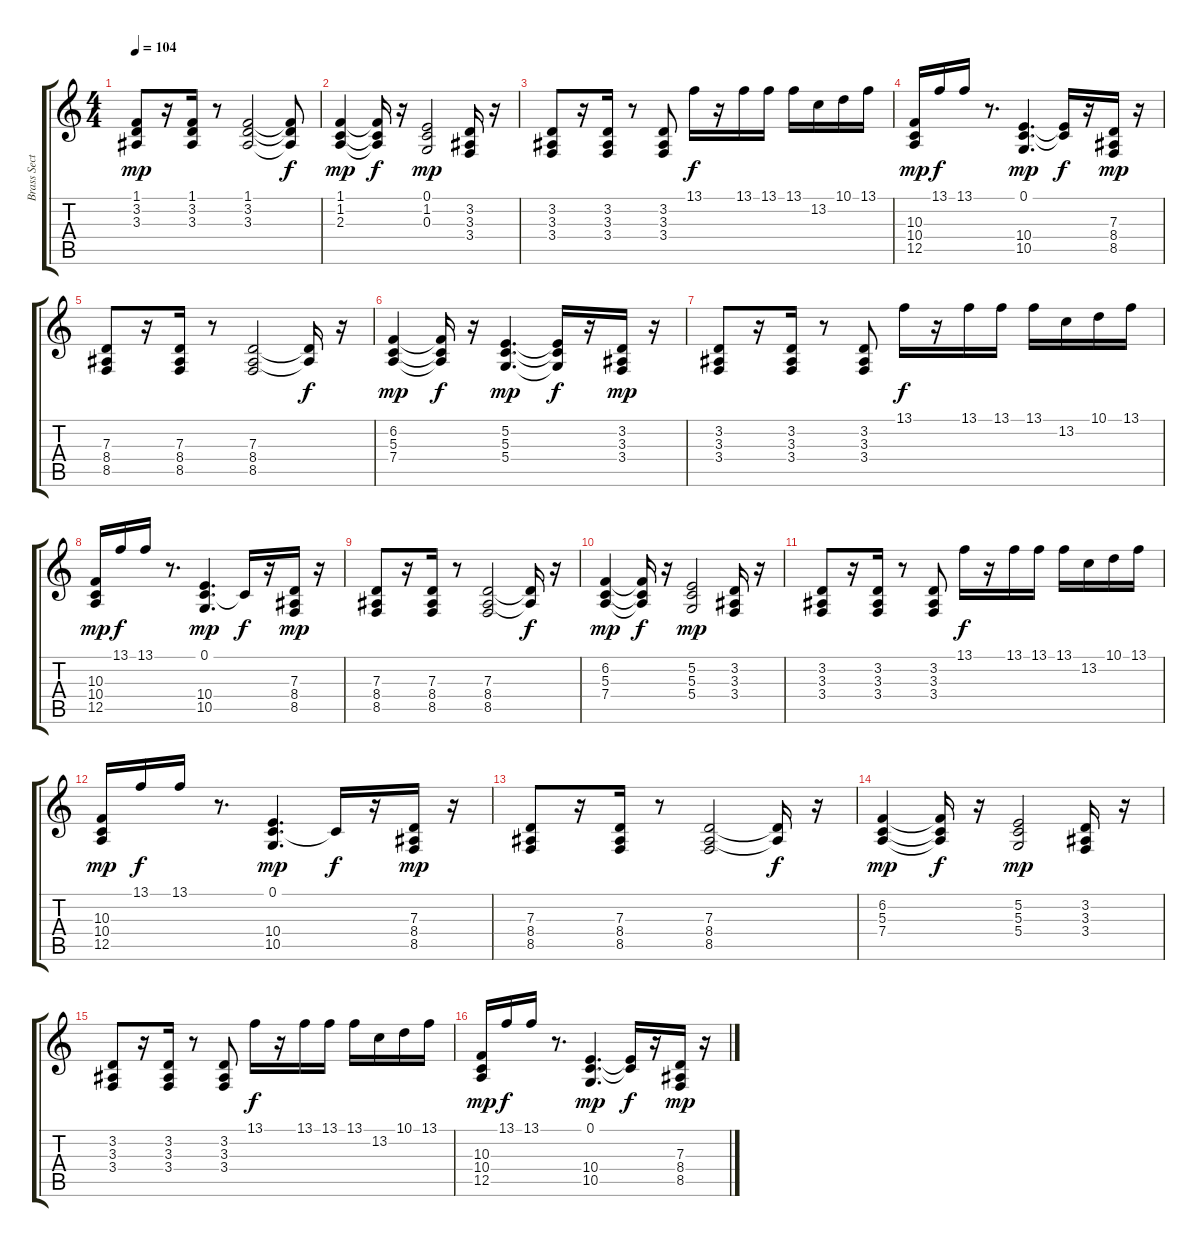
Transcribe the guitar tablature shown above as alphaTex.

\track ("Brass Section" "Brass Sect") {instrument brasssection}
\staff {score tabs}
\tuning (E4 B3 G3 D3 A2 E2) {hide}
\ts (4 4)
\tempo 104
\clef g2
\ks c
(1.1 3.2 3.3).8{dy mp} r.16 (1.1 3.2 3.3).16 r.8 (1.1 3.2 3.3).2 (1.1{t} 3.2{t} 3.3{t}).8{dy f} |
(1.1 1.2 2.3).4{dy mp} (1.1{t} 1.2{t} 2.3{t}).16{dy f} r.16 (0.1 1.2 0.3).2{dy mp} (3.2 3.3 3.4).16 r.16 |
(3.2 3.3 3.4).8 r.16 (3.2 3.3 3.4).16 r.8 (3.2 3.3 3.4).8 13.1.16{dy f} r.16 13.1.16 13.1.16 13.1.16 13.2.16 10.1.16 13.1.16 |
(10.3 10.4 12.5).16{dy mp} 13.1.16{dy f} 13.1.16 r.8{d} (0.1 10.4 10.5).4{d dy mp} (0.1{t} 10.4{t}).16{dy f} r.16 (7.3 8.4 8.5).16{dy mp} r.16 |
(7.3 8.4 8.5).8 r.16 (7.3 8.4 8.5).16 r.8 (7.3 8.4 8.5).2 (7.3{t} 8.4{t}).16{dy f} r.16 |
(6.2 5.3 7.4).4{dy mp} (6.2{t} 5.3{t} 7.4{t}).16{dy f} r.16 (5.2 5.3 5.4).4{d dy mp} (5.2{t} 5.3{t} 5.4{t}).16{dy f} r.16 (3.2 3.3 3.4).16{dy mp} r.16 |
(3.2 3.3 3.4).8 r.16 (3.2 3.3 3.4).16 r.8 (3.2 3.3 3.4).8 13.1.16{dy f} r.16 13.1.16 13.1.16 13.1.16 13.2.16 10.1.16 13.1.16 |
(10.3 10.4 12.5).16{dy mp} 13.1.16{dy f} 13.1.16 r.8{d} (0.1 10.4 10.5).4{d dy mp} 10.4{t}.16{dy f} r.16 (7.3 8.4 8.5).16{dy mp} r.16 |
(7.3 8.4 8.5).8 r.16 (7.3 8.4 8.5).16 r.8 (7.3 8.4 8.5).2 (7.3{t} 8.4{t}).16{dy f} r.16 |
(6.2 5.3 7.4).4{dy mp} (6.2{t} 5.3{t} 7.4{t}).16{dy f} r.16 (5.2 5.3 5.4).2{dy mp} (3.2 3.3 3.4).16 r.16 |
(3.2 3.3 3.4).8 r.16 (3.2 3.3 3.4).16 r.8 (3.2 3.3 3.4).8 13.1.16{dy f} r.16 13.1.16 13.1.16 13.1.16 13.2.16 10.1.16 13.1.16 |
(10.3 10.4 12.5).16{dy mp} 13.1.16{dy f} 13.1.16 r.8{d} (0.1 10.4 10.5).4{d dy mp} 10.4{t}.16{dy f} r.16 (7.3 8.4 8.5).16{dy mp} r.16 |
(7.3 8.4 8.5).8 r.16 (7.3 8.4 8.5).16 r.8 (7.3 8.4 8.5).2 (7.3{t} 8.4{t}).16{dy f} r.16 |
(6.2 5.3 7.4).4{dy mp} (6.2{t} 5.3{t} 7.4{t}).16{dy f} r.16 (5.2 5.3 5.4).2{dy mp} (3.2 3.3 3.4).16 r.16 |
(3.2 3.3 3.4).8 r.16 (3.2 3.3 3.4).16 r.8 (3.2 3.3 3.4).8 13.1.16{dy f} r.16 13.1.16 13.1.16 13.1.16 13.2.16 10.1.16 13.1.16 |
(10.3 10.4 12.5).16{dy mp} 13.1.16{dy f} 13.1.16 r.8{d} (0.1 10.4 10.5).4{d dy mp} (0.1{t} 10.4{t}).16{dy f} r.16 (7.3 8.4 8.5).16{dy mp} r.16
